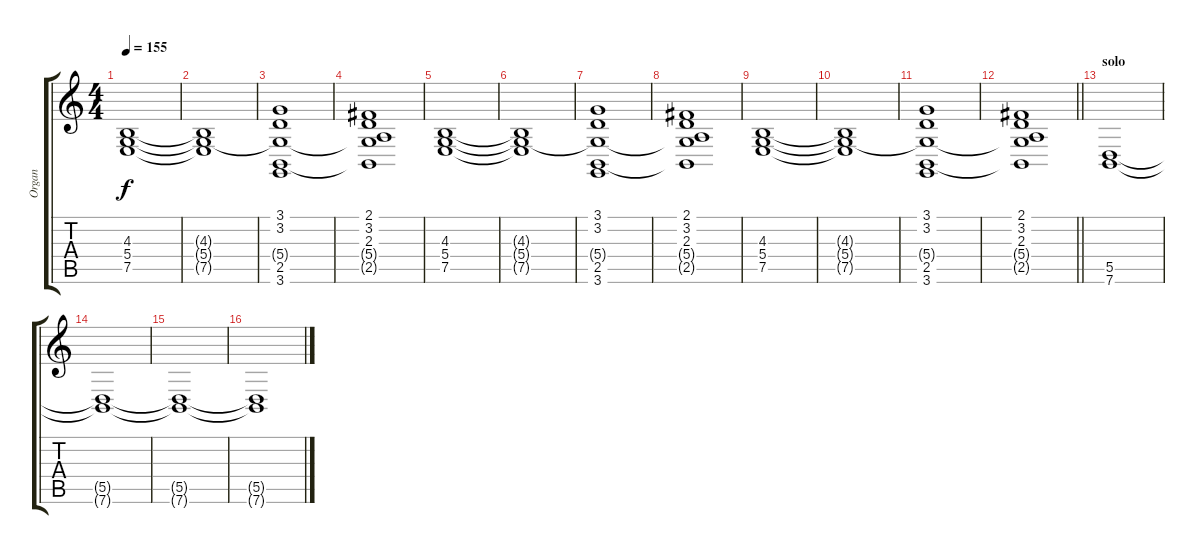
\track ("Organ" "Organ") {instrument drawbarorgan}
\staff {score tabs}
\tuning (E4 B3 G3 D3 A2 E2) {hide}
\ts (4 4)
\tempo 155
\clef g2
\ks c
(4.3 5.4 7.5).1{dy f} |
(4.3{t} 5.4{t} 7.5{t}).1 |
(3.1 3.2 5.4{t} 2.5 3.6).1 |
(2.1 3.2 2.3 5.4{t} 2.5{t}).1 |
(4.3 5.4 7.5).1 |
(4.3{t} 5.4{t} 7.5{t}).1 |
(3.1 3.2 5.4{t} 2.5 3.6).1 |
(2.1 3.2 2.3 5.4{t} 2.5{t}).1 |
(4.3 5.4 7.5).1 |
(4.3{t} 5.4{t} 7.5{t}).1 |
(3.1 3.2 5.4{t} 2.5 3.6).1 |
\barLineRight lightlight
(2.1 3.2 2.3 5.4{t} 2.5{t}).1 |
\section ("" "solo")
(5.5 7.6).1 |
(5.5{t} 7.6{t}).1 |
(5.5{t} 7.6{t}).1 |
(5.5{t} 7.6{t}).1
